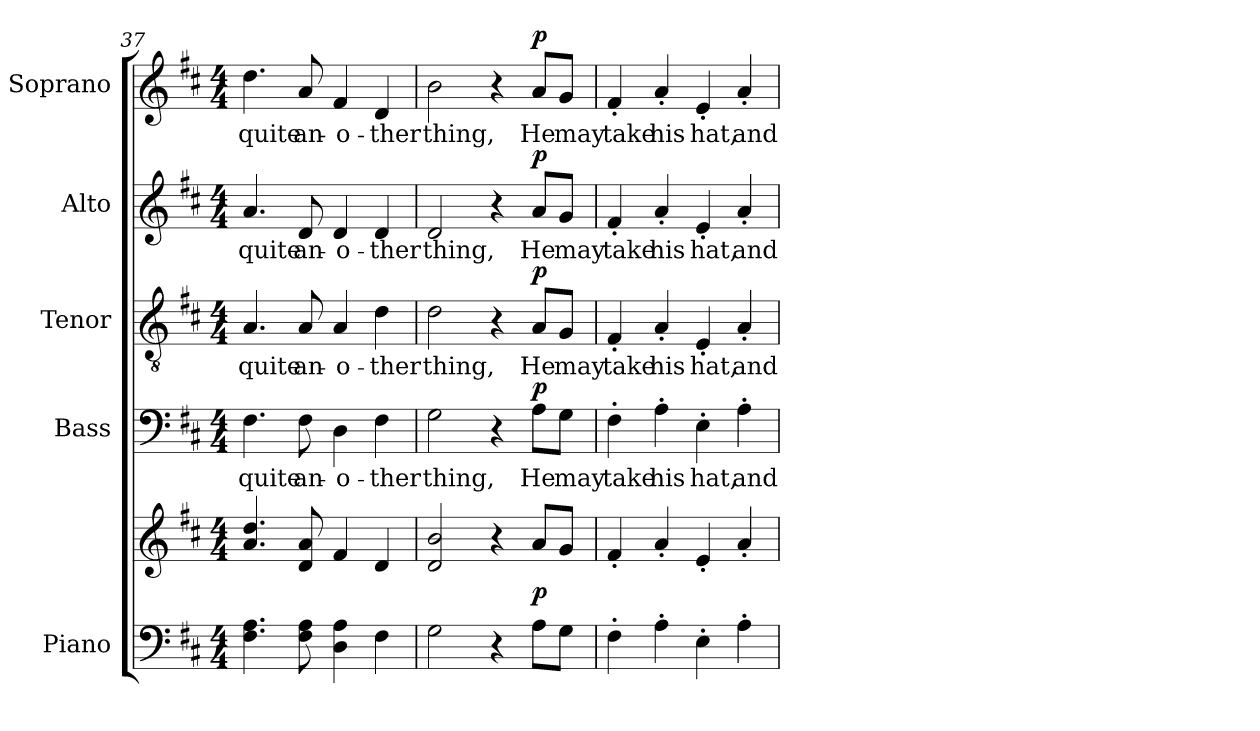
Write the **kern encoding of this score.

**kern	**kern	**dynam	**kern	**text	**dynam	**kern	**text	**dynam	**kern	**text	**dynam	**kern	**text	**dynam
*part5	*part5	*part5	*part4	*part4	*part4	*part3	*part3	*part3	*part2	*part2	*part2	*part1	*part1	*part1
*staff6	*staff5	*staff5/6	*staff4	*staff4	*staff4	*staff3	*staff3	*staff3	*staff2	*staff2	*staff2	*staff1	*staff1	*staff1
*I"Piano	*	*	*I"Bass	*	*	*I"Tenor	*	*	*I"Alto	*	*	*I"Soprano	*	*
*I'Pno.	*	*	*I'B.	*	*	*I'T.	*	*	*I'A.	*	*	*I'S.	*	*
*clefF4	*clefG2	*	*clefF4	*	*	*clefGv2	*	*	*clefG2	*	*	*clefG2	*	*
*	*	*	*	*	*	*ITrd7c12	*	*	*	*	*	*	*	*
*k[f#c#]	*k[f#c#]	*	*k[f#c#]	*	*	*k[f#c#]	*	*	*k[f#c#]	*	*	*k[f#c#]	*	*
*D:	*D:	*	*D:	*	*	*D:	*	*	*D:	*	*	*D:	*	*
*M4/4	*M4/4	*	*M4/4	*	*	*M4/4	*	*	*M4/4	*	*	*M4/4	*	*
=37	=37	=37	=37	=37	=37	=37	=37	=37	=37	=37	=37	=37	=37	=37
!	!	!	!	!LO:LY:b:color=#000000	!	!	!	!	!	!	!	!	!	!
!	!	!	!	!	!	!	!LO:LY:b:color=#000000	!	!	!	!	!	!	!
!	!	!	!	!	!	!	!	!	!	!LO:LY:b:color=#000000	!	!	!	!
!	!	!	!	!	!	!	!	!	!	!	!	!	!LO:LY:b:color=#000000	!
4.F#i\ 4.Ai	4.ai/ 4.ddi	.	4.F#i\	quite	.	4.AAi/	quite	.	4.ai/	quite	.	4.ddi\	quite	.
!	!	!	!	!LO:LY:b:color=#000000	!	!	!	!	!	!	!	!	!	!
!	!	!	!	!	!	!	!LO:LY:b:color=#000000	!	!	!	!	!	!	!
!	!	!	!	!	!	!	!	!	!	!LO:LY:b:color=#000000	!	!	!	!
!	!	!	!	!	!	!	!	!	!	!	!	!	!LO:LY:b:color=#000000	!
8F#i\ 8Ai	8di/ 8ai	.	8F#i\	an-	.	8AAi/	an-	.	8di/	an-	.	8ai/	an-	.
!	!	!	!	!LO:LY:b:color=#000000	!	!	!	!	!	!	!	!	!	!
!	!	!	!	!	!	!	!LO:LY:b:color=#000000	!	!	!	!	!	!	!
!	!	!	!	!	!	!	!	!	!	!LO:LY:b:color=#000000	!	!	!	!
!	!	!	!	!	!	!	!	!	!	!	!	!	!LO:LY:b:color=#000000	!
4Di\ 4Ai	4f#i/	.	4Di\	-o-	.	4AAi/	-o-	.	4di/	-o-	.	4f#i/	-o-	.
!	!	!	!	!LO:LY:b:color=#000000	!	!	!	!	!	!	!	!	!	!
!	!	!	!	!	!	!	!LO:LY:b:color=#000000	!	!	!	!	!	!	!
!	!	!	!	!	!	!	!	!	!	!LO:LY:b:color=#000000	!	!	!	!
!	!	!	!	!	!	!	!	!	!	!	!	!	!LO:LY:b:color=#000000	!
4F#i\	4di/	.	4F#i\	-ther	.	4Di\	-ther	.	4di/	-ther	.	4di/	-ther	.
=38	=38	=38	=38	=38	=38	=38	=38	=38	=38	=38	=38	=38	=38	=38
!	!	!	!	!LO:LY:b:color=#000000	!	!	!	!	!	!	!	!	!	!
!	!	!	!	!	!	!	!LO:LY:b:color=#000000	!	!	!	!	!	!	!
!	!	!	!	!	!	!	!	!	!	!LO:LY:b:color=#000000	!	!	!	!
!	!	!	!	!	!	!	!	!	!	!	!	!	!LO:LY:b:color=#000000	!
2Gi\	2di/ 2bi	.	2Gi\	thing,	.	2Di\	thing,	.	2di/	thing,	.	2bi\	thing,	.
4r	4r	.	4r	.	.	4r	.	.	4r	.	.	4r	.	.
!	!	!	!	!LO:LY:b:color=#000000	!	!	!	!	!	!	!	!	!	!
!	!	!	!	!	!	!	!LO:LY:b:color=#000000	!	!	!	!	!	!	!
!	!	!	!	!	!	!	!	!	!	!LO:LY:b:color=#000000	!	!	!	!
!	!	!	!	!	!	!	!	!	!	!	!	!	!LO:LY:b:color=#000000	!
8Ai\L	8ai/L	p	8Ai\L	He	p	8AAi/L	He	p	8ai/L	He	p	8ai/L	He	p
!	!	!	!	!LO:LY:b:color=#000000	!	!	!	!	!	!	!	!	!	!
!	!	!	!	!	!	!	!LO:LY:b:color=#000000	!	!	!	!	!	!	!
!	!	!	!	!	!	!	!	!	!	!LO:LY:b:color=#000000	!	!	!	!
!	!	!	!	!	!	!	!	!	!	!	!	!	!LO:LY:b:color=#000000	!
8Gi\J	8gi/J	.	8Gi\J	may	.	8GGi/J	may	.	8gi/J	may	.	8gi/J	may	.
!!LO:LB:g=z
=39	=39	=39	=39	=39	=39	=39	=39	=39	=39	=39	=39	=39	=39	=39
!	!	!	!	!LO:LY:b:color=#000000	!	!	!	!	!	!	!	!	!	!
!	!	!	!	!	!	!	!LO:LY:b:color=#000000	!	!	!	!	!	!	!
!	!	!	!	!	!	!	!	!	!	!LO:LY:b:color=#000000	!	!	!	!
!	!	!	!	!	!	!	!	!	!	!	!	!	!LO:LY:b:color=#000000	!
4F#'i\	4f#'i/	.	4F#'i\	take	.	4FF#'i/	take	.	4f#'i/	take	.	4f#'i/	take	.
!	!	!	!	!LO:LY:b:color=#000000	!	!	!	!	!	!	!	!	!	!
!	!	!	!	!	!	!	!LO:LY:b:color=#000000	!	!	!	!	!	!	!
!	!	!	!	!	!	!	!	!	!	!LO:LY:b:color=#000000	!	!	!	!
!	!	!	!	!	!	!	!	!	!	!	!	!	!LO:LY:b:color=#000000	!
4A'i\	4a'i/	.	4A'i\	his	.	4AA'i/	his	.	4a'i/	his	.	4a'i/	his	.
!	!	!	!	!LO:LY:b:color=#000000	!	!	!	!	!	!	!	!	!	!
!	!	!	!	!	!	!	!LO:LY:b:color=#000000	!	!	!	!	!	!	!
!	!	!	!	!	!	!	!	!	!	!LO:LY:b:color=#000000	!	!	!	!
!	!	!	!	!	!	!	!	!	!	!	!	!	!LO:LY:b:color=#000000	!
4E'i\	4e'i/	.	4E'i\	hat,	.	4EE'i/	hat,	.	4e'i/	hat,	.	4e'i/	hat,	.
!	!	!	!	!LO:LY:b:color=#000000	!	!	!	!	!	!	!	!	!	!
!	!	!	!	!	!	!	!LO:LY:b:color=#000000	!	!	!	!	!	!	!
!	!	!	!	!	!	!	!	!	!	!LO:LY:b:color=#000000	!	!	!	!
!	!	!	!	!	!	!	!	!	!	!	!	!	!LO:LY:b:color=#000000	!
4A'i\	4a'i/	.	4A'i\	and	.	4AA'i/	and	.	4a'i/	and	.	4a'i/	and	.
=	=	=	=	=	=	=	=	=	=	=	=	=	=	=
*-	*-	*-	*-	*-	*-	*-	*-	*-	*-	*-	*-	*-	*-	*-
